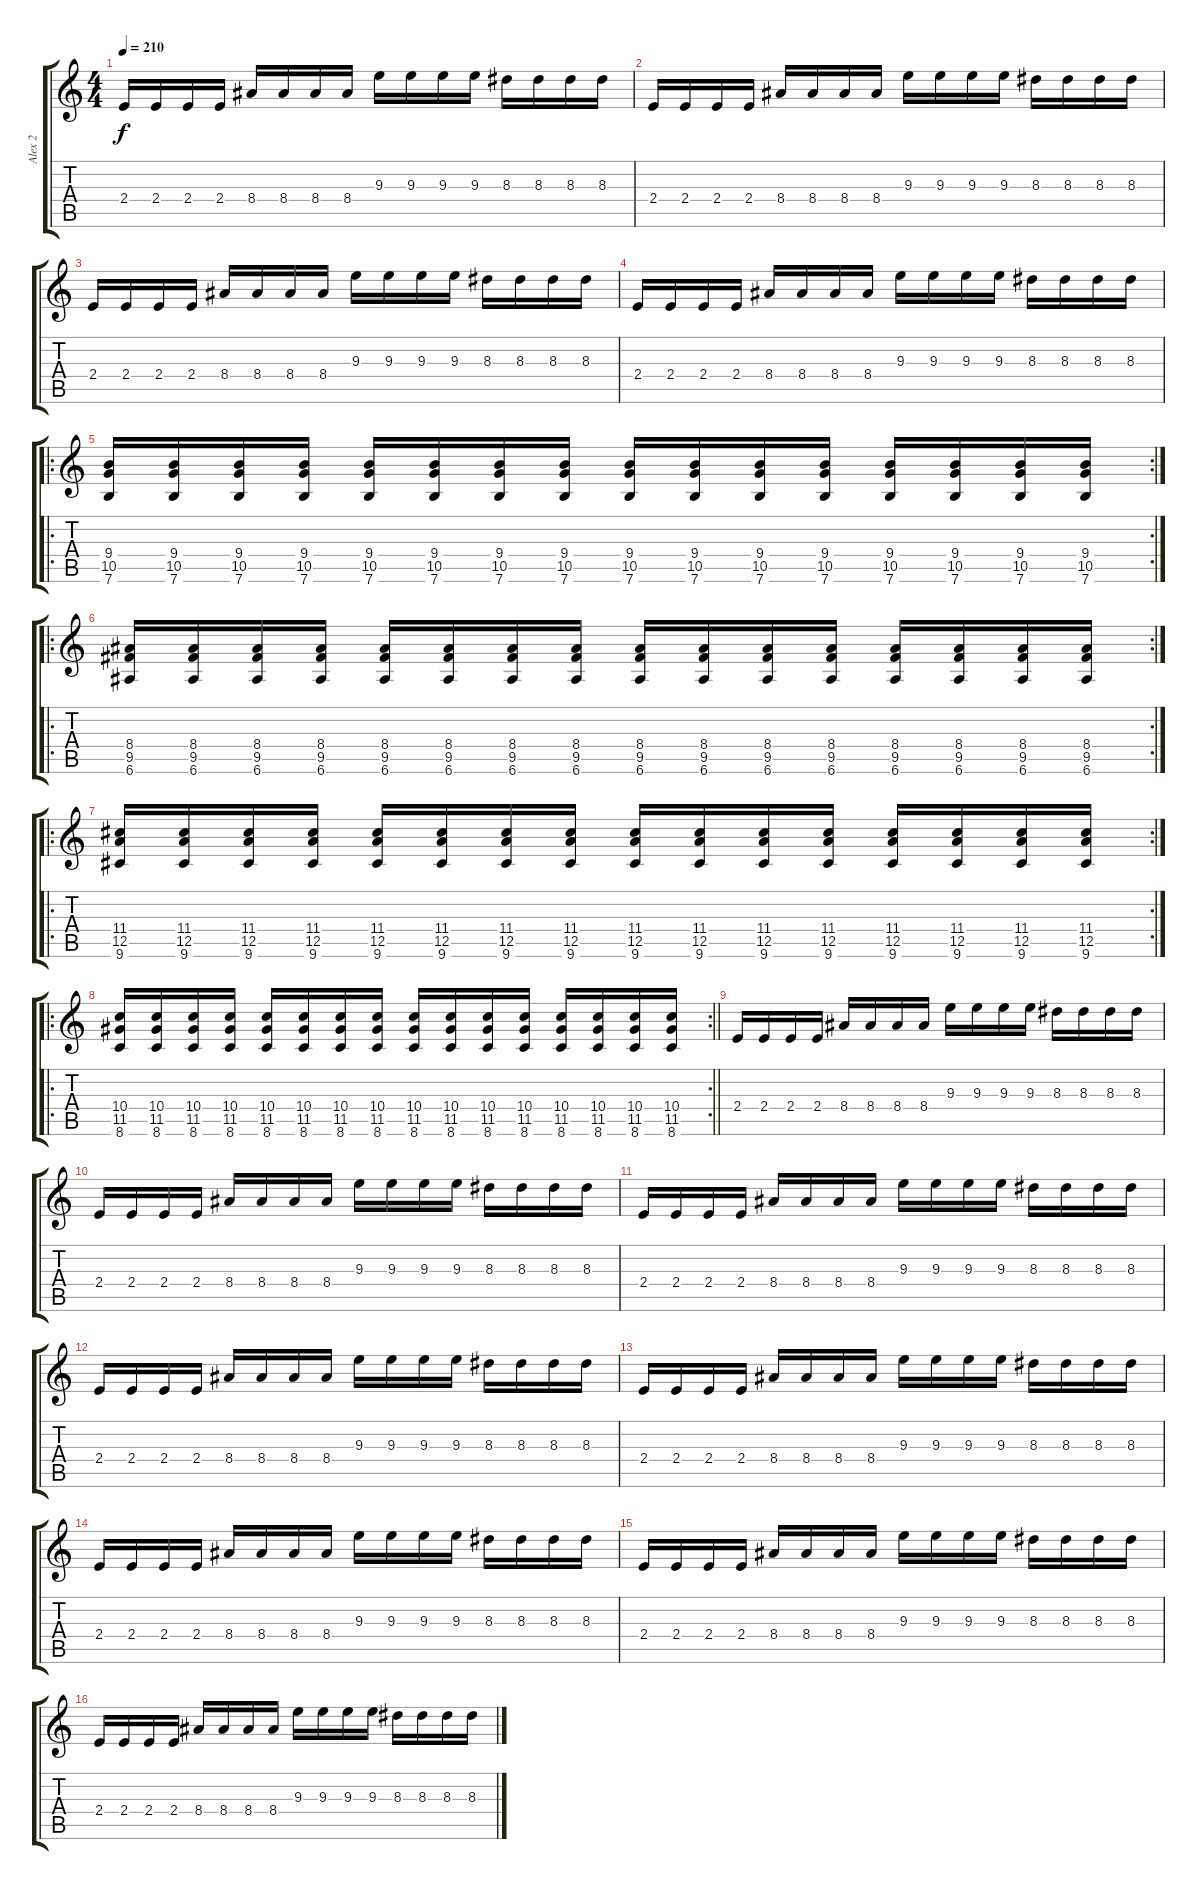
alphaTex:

\track ("Alex 2" "Alex 2") {instrument overdrivenguitar}
\staff {score tabs}
\tuning (E4 B3 G3 D3 A2 E2) {hide}
\ts (4 4)
\tempo 210
\clef g2
\ks c
2.4.16{dy f} 2.4.16 2.4.16 2.4.16 8.4.16 8.4.16 8.4.16 8.4.16 9.3.16 9.3.16 9.3.16 9.3.16 8.3.16 8.3.16 8.3.16 8.3.16 |
2.4.16 2.4.16 2.4.16 2.4.16 8.4.16 8.4.16 8.4.16 8.4.16 9.3.16 9.3.16 9.3.16 9.3.16 8.3.16 8.3.16 8.3.16 8.3.16 |
2.4.16 2.4.16 2.4.16 2.4.16 8.4.16 8.4.16 8.4.16 8.4.16 9.3.16 9.3.16 9.3.16 9.3.16 8.3.16 8.3.16 8.3.16 8.3.16 |
2.4.16 2.4.16 2.4.16 2.4.16 8.4.16 8.4.16 8.4.16 8.4.16 9.3.16 9.3.16 9.3.16 9.3.16 8.3.16 8.3.16 8.3.16 8.3.16 |
\ro
\rc 2
(9.4 10.5 7.6).16 (9.4 10.5 7.6).16 (9.4 10.5 7.6).16 (9.4 10.5 7.6).16 (9.4 10.5 7.6).16 (9.4 10.5 7.6).16 (9.4 10.5 7.6).16 (9.4 10.5 7.6).16 (9.4 10.5 7.6).16 (9.4 10.5 7.6).16 (9.4 10.5 7.6).16 (9.4 10.5 7.6).16 (9.4 10.5 7.6).16 (9.4 10.5 7.6).16 (9.4 10.5 7.6).16 (9.4 10.5 7.6).16 |
\ro
\rc 2
(8.4 9.5 6.6).16 (8.4 9.5 6.6).16 (8.4 9.5 6.6).16 (8.4 9.5 6.6).16 (8.4 9.5 6.6).16 (8.4 9.5 6.6).16 (8.4 9.5 6.6).16 (8.4 9.5 6.6).16 (8.4 9.5 6.6).16 (8.4 9.5 6.6).16 (8.4 9.5 6.6).16 (8.4 9.5 6.6).16 (8.4 9.5 6.6).16 (8.4 9.5 6.6).16 (8.4 9.5 6.6).16 (8.4 9.5 6.6).16 |
\ro
\rc 2
(11.4 12.5 9.6).16 (11.4 12.5 9.6).16 (11.4 12.5 9.6).16 (11.4 12.5 9.6).16 (11.4 12.5 9.6).16 (11.4 12.5 9.6).16 (11.4 12.5 9.6).16 (11.4 12.5 9.6).16 (11.4 12.5 9.6).16 (11.4 12.5 9.6).16 (11.4 12.5 9.6).16 (11.4 12.5 9.6).16 (11.4 12.5 9.6).16 (11.4 12.5 9.6).16 (11.4 12.5 9.6).16 (11.4 12.5 9.6).16 |
\ro
\rc 2
\barLineRight lightlight
(10.4 11.5 8.6).16 (10.4 11.5 8.6).16 (10.4 11.5 8.6).16 (10.4 11.5 8.6).16 (10.4 11.5 8.6).16 (10.4 11.5 8.6).16 (10.4 11.5 8.6).16 (10.4 11.5 8.6).16 (10.4 11.5 8.6).16 (10.4 11.5 8.6).16 (10.4 11.5 8.6).16 (10.4 11.5 8.6).16 (10.4 11.5 8.6).16 (10.4 11.5 8.6).16 (10.4 11.5 8.6).16 (10.4 11.5 8.6).16 |
2.4.16 2.4.16 2.4.16 2.4.16 8.4.16 8.4.16 8.4.16 8.4.16 9.3.16 9.3.16 9.3.16 9.3.16 8.3.16 8.3.16 8.3.16 8.3.16 |
2.4.16 2.4.16 2.4.16 2.4.16 8.4.16 8.4.16 8.4.16 8.4.16 9.3.16 9.3.16 9.3.16 9.3.16 8.3.16 8.3.16 8.3.16 8.3.16 |
2.4.16 2.4.16 2.4.16 2.4.16 8.4.16 8.4.16 8.4.16 8.4.16 9.3.16 9.3.16 9.3.16 9.3.16 8.3.16 8.3.16 8.3.16 8.3.16 |
2.4.16 2.4.16 2.4.16 2.4.16 8.4.16 8.4.16 8.4.16 8.4.16 9.3.16 9.3.16 9.3.16 9.3.16 8.3.16 8.3.16 8.3.16 8.3.16 |
2.4.16 2.4.16 2.4.16 2.4.16 8.4.16 8.4.16 8.4.16 8.4.16 9.3.16 9.3.16 9.3.16 9.3.16 8.3.16 8.3.16 8.3.16 8.3.16 |
2.4.16 2.4.16 2.4.16 2.4.16 8.4.16 8.4.16 8.4.16 8.4.16 9.3.16 9.3.16 9.3.16 9.3.16 8.3.16 8.3.16 8.3.16 8.3.16 |
2.4.16 2.4.16 2.4.16 2.4.16 8.4.16 8.4.16 8.4.16 8.4.16 9.3.16 9.3.16 9.3.16 9.3.16 8.3.16 8.3.16 8.3.16 8.3.16 |
2.4.16 2.4.16 2.4.16 2.4.16 8.4.16 8.4.16 8.4.16 8.4.16 9.3.16 9.3.16 9.3.16 9.3.16 8.3.16 8.3.16 8.3.16 8.3.16
